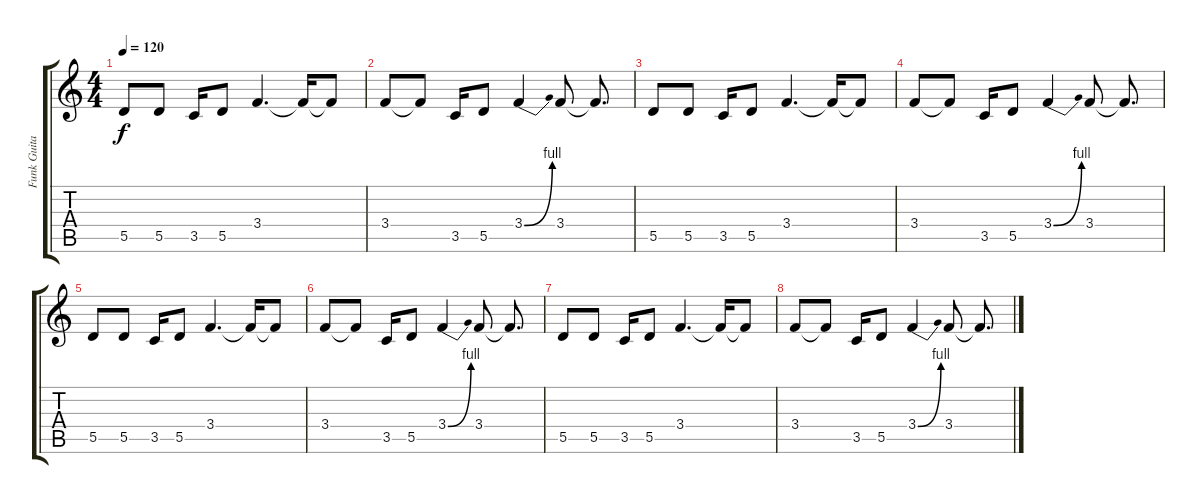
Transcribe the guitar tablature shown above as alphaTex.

\track ("Funk Guitar" "Funk Guita") {instrument distortionguitar}
\staff {score tabs}
\tuning (E4 B3 G3 D3 A2 E2) {hide}
\ts (4 4)
\tempo 120
\clef g2
\ks c
5.5.8{dy f} 5.5.8 3.5.16 5.5.8 3.4.4{d} 3.4{t}.16 3.4{t}.8 |
3.4.8 3.4{t}.8 3.5.16 5.5.8 3.4{be (bend 0 0 60 4)}.4 3.4.8 3.4{t}.8{d} |
5.5.8 5.5.8 3.5.16 5.5.8 3.4.4{d} 3.4{t}.16 3.4{t}.8 |
3.4.8 3.4{t}.8 3.5.16 5.5.8 3.4{be (bend 0 0 60 4)}.4 3.4.8 3.4{t}.8{d} |
5.5.8 5.5.8 3.5.16 5.5.8 3.4.4{d} 3.4{t}.16 3.4{t}.8 |
3.4.8 3.4{t}.8 3.5.16 5.5.8 3.4{be (bend 0 0 60 4)}.4 3.4.8 3.4{t}.8{d} |
5.5.8 5.5.8 3.5.16 5.5.8 3.4.4{d} 3.4{t}.16 3.4{t}.8 |
3.4.8 3.4{t}.8 3.5.16 5.5.8 3.4{be (bend 0 0 60 4)}.4 3.4.8 3.4{t}.8{d}
